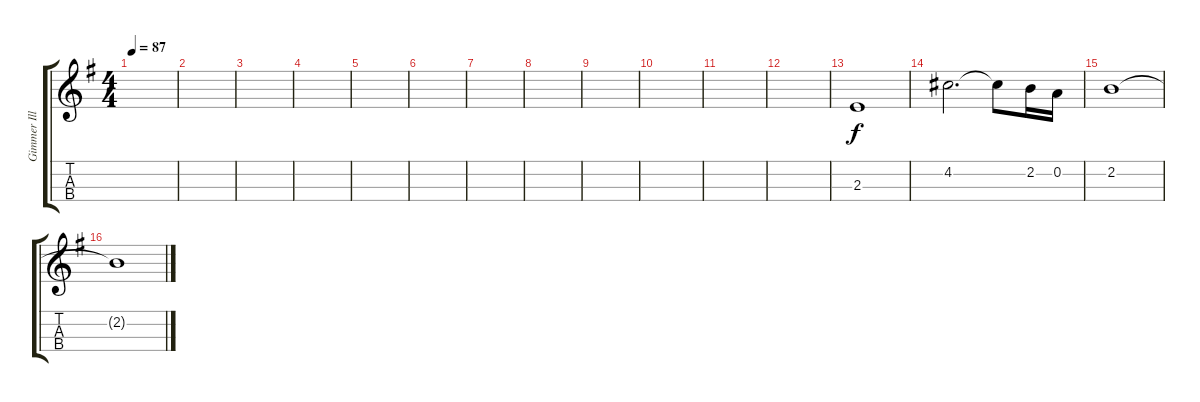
\track ("Gimmer Illanes" "Gimmer Ill") {instrument piccolo}
\staff {score tabs}
\tuning (E5 A4 D4 G3) {hide}
\ts (4 4)
\tempo 87
\clef g2
\ks eminor
|
|
|
|
|
|
|
|
|
|
|
|
2.3.1 |
4.2.2{d} 4.2{t}.8 2.2.16 0.2.16 |
2.2.1 |
2.2{t}.1
